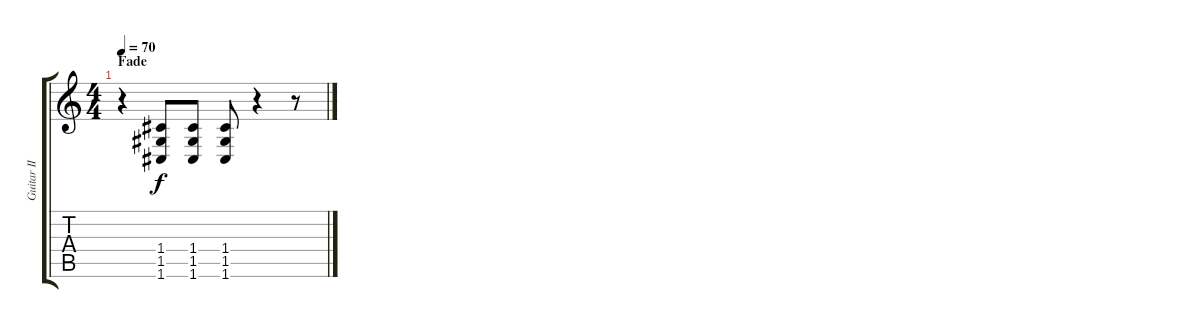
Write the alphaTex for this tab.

\track ("Guitar II" "Guitar II") {instrument distortionguitar}
\staff {score tabs}
\tuning (D4 A3 F3 C3 G2 C2) {hide}
\ts (4 4)
\section ("" "Fade")
\tempo 70
\clef g2
\ks c
r.4{dy f} (1.4 1.5 1.6).8 (1.4 1.5 1.6).8 (1.4 1.5 1.6).8 r.4 r.8
